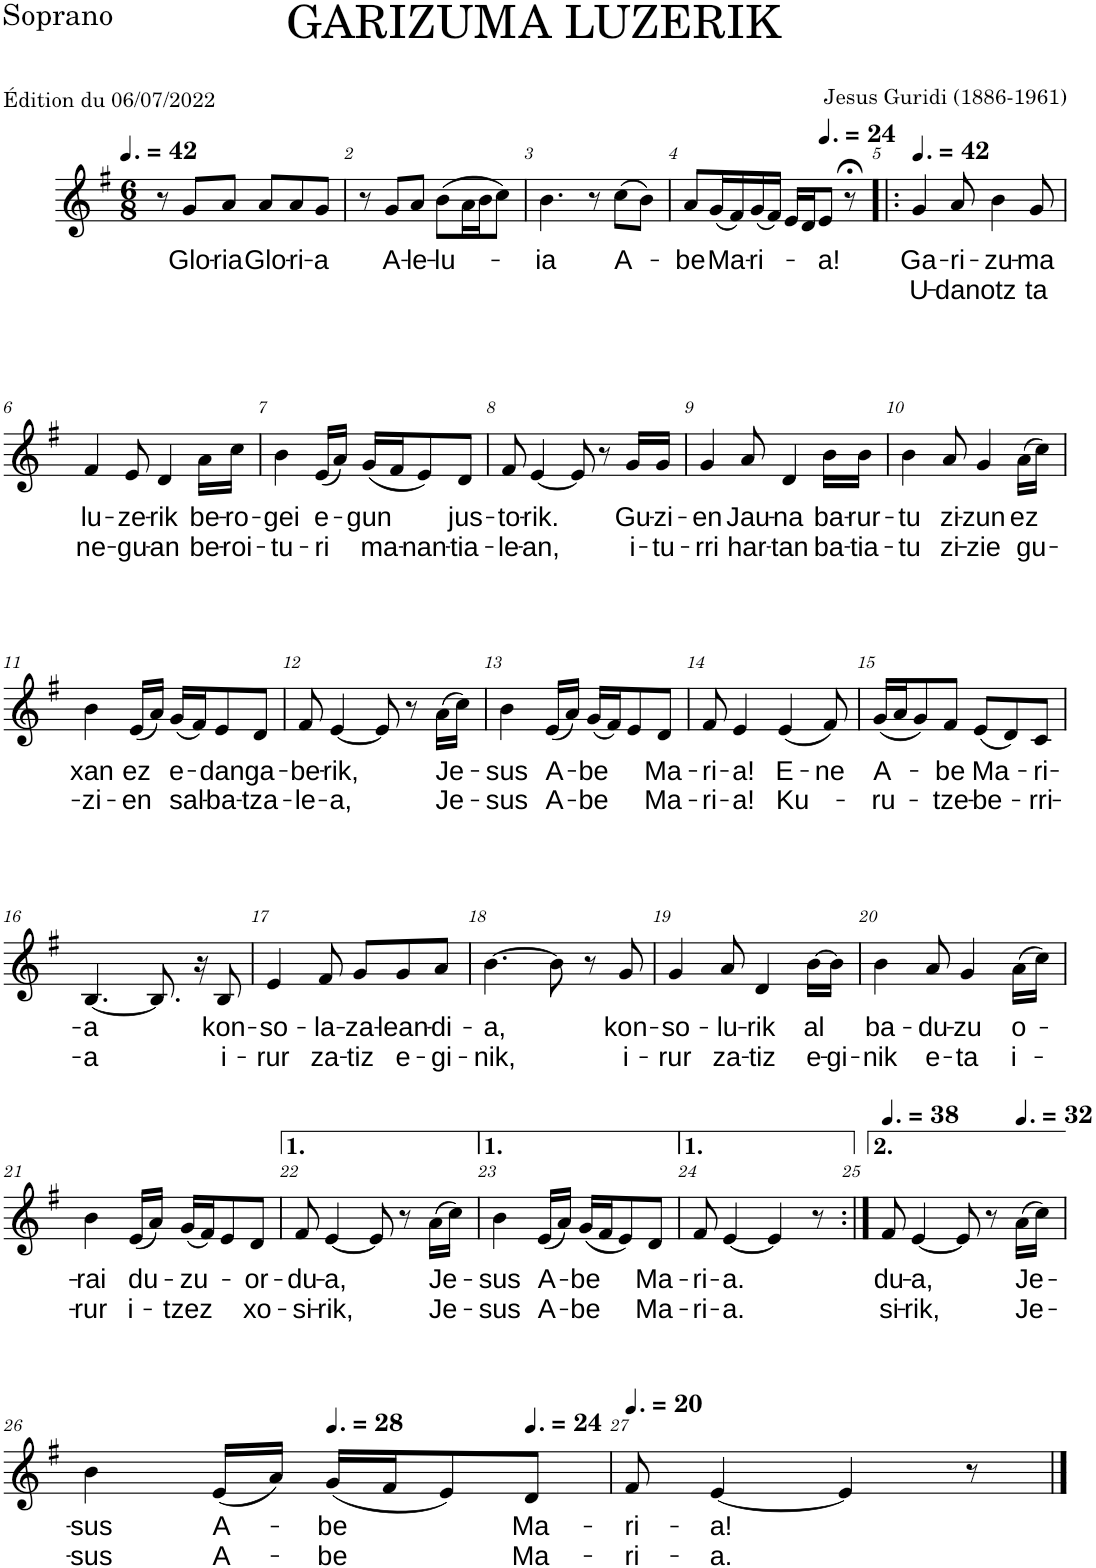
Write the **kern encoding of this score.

**kern	**text	**text
*part1	*part1	*part1
*staff1	*staff1	*staff1
*I"Soprano	*	*
*I'S.	*	*
*clefG2	*	*
*k[f#]	*	*
*M6/8	*	*
*MM63	*	*
=1	=1	=1
8r	.	.
!	!LO:LY:b	!
8g/L	Glo-	.
!	!LO:LY:b	!
8a/J	-ria	.
!	!LO:LY:b	!
8a/L	Glo-	.
!	!LO:LY:b	!
8a/	-ri-	.
!	!LO:LY:b	!
8g/J	-a	.
=2	=2	=2
8r	.	.
!	!LO:LY:b	!
8g/L	A-	.
!	!LO:LY:b	!
8a/J	-le-	.
!	!LO:LY:b	!
(8b\L	-lu-	.
16a\L	.	.
16b\J	.	.
8cc\J)	.	.
=3	=3	=3
!	!LO:LY:b	!
4.b\	-ia	.
8r	.	.
!	!LO:LY:b	!
(8cc\L	A-	.
8b\J)	.	.
=4	=4	=4
!	!LO:LY:b	!
8a/L	-be	.
!	!LO:LY:b	!
(16g/L	Ma-	.
16f#/)	.	.
!	!LO:LY:b	!
(16g/	-ri-	.
16f#/JJ)	.	.
16e/LL	.	.
16d/J	.	.
*MM36	*	*
!	!LO:LY:b	!
8e/J	-a!	.
8r;<	.	.
=5!|:	=5!|:	=5!|:
*MM63	*	*
!	!LO:LY:b	!LO:LY:b
4g/	Ga-	U-
!	!LO:LY:b	!LO:LY:b
8a/	-ri-	-dan
!	!LO:LY:b	!LO:LY:b
4b\	-zu-	otz
!	!LO:LY:b	!LO:LY:b
8g/	-ma	-ta
!!LO:LB:g=z
=6	=6	=6
!	!LO:LY:b	!LO:LY:b
4f#/	lu-	ne-
!	!LO:LY:b	!LO:LY:b
8e/	-ze-	-gu-
!	!LO:LY:b	!LO:LY:b
4d/	-rik	-an
!	!LO:LY:b	!LO:LY:b
16a\LL	be-	be-
!	!LO:LY:b	!LO:LY:b
16cc\JJ	-ro-	-roi-
=7	=7	=7
!	!LO:LY:b	!LO:LY:b
4b\	-gei	-tu-
!	!LO:LY:b	!LO:LY:b
(16e/LL	e-	-ri
16a/JJ)	.	.
!	!LO:LY:b	!LO:LY:b
(16g/LL	-gun	ma-
16f#/J	.	.
!	!	!LO:LY:b
8e/)	.	-nan-
!	!LO:LY:b	!LO:LY:b
8d/J	jus-	-tia-
=8	=8	=8
!	!LO:LY:b	!LO:LY:b
8f#/	-to-	-le-
!	!LO:LY:b	!LO:LY:b
[4e/	-rik.	-an,
8e/]	.	.
8r	.	.
!	!LO:LY:b	!LO:LY:b
16g/LL	Gu-	i-
!	!LO:LY:b	!LO:LY:b
16g/JJ	-zi-	-tu-
=9	=9	=9
!	!LO:LY:b	!LO:LY:b
4g/	-en	-rri
!	!LO:LY:b	!LO:LY:b
8a/	Jau-	har-
!	!LO:LY:b	!LO:LY:b
4d/	-na	-tan
!	!LO:LY:b	!LO:LY:b
16b\LL	ba-	ba-
!	!LO:LY:b	!LO:LY:b
16b\JJ	-rur-	-tia-
=10	=10	=10
!	!LO:LY:b	!LO:LY:b
4b\	-tu	-tu
!	!LO:LY:b	!LO:LY:b
8a/	zi-	zi-
!	!LO:LY:b	!LO:LY:b
4g/	-zun	-zie
!	!LO:LY:b	!LO:LY:b
(16a\LL	ez	gu-
16cc\JJ)	.	.
!!LO:LB:g=z
=11	=11	=11
!	!LO:LY:b	!LO:LY:b
4b\	xan	-zi-
!	!LO:LY:b	!LO:LY:b
(16e/LL	ez	-en
16a/JJ)	.	.
!	!LO:LY:b	!LO:LY:b
(16g/LL	e-	sal-
16f#/J)	.	.
!	!LO:LY:b	!LO:LY:b
8e/	-dan	-ba-
!	!LO:LY:b	!LO:LY:b
8d/J	ga-	-tza-
=12	=12	=12
!	!LO:LY:b	!LO:LY:b
8f#/	-be-	-le-
!	!LO:LY:b	!LO:LY:b
[4e/	-rik,	-a,
8e/]	.	.
8r	.	.
!	!LO:LY:b	!LO:LY:b
(16a\LL	Je-	Je-
16cc\JJ)	.	.
=13	=13	=13
!	!LO:LY:b	!LO:LY:b
4b\	-sus	-sus
!	!LO:LY:b	!LO:LY:b
(16e/LL	A-	A-
16a/JJ)	.	.
!	!LO:LY:b	!LO:LY:b
(16g/LL	-be	-be
16f#/J)	.	.
8e/	.	.
!	!LO:LY:b	!LO:LY:b
8d/J	Ma-	Ma-
=14	=14	=14
!	!LO:LY:b	!LO:LY:b
8f#/	-ri-	-ri-
!	!LO:LY:b	!LO:LY:b
4e/	-a!	-a!
!	!LO:LY:b	!LO:LY:b
(4e/	E-	Ku-
!	!LO:LY:b	!
8f#/)	-ne	.
=15	=15	=15
!	!LO:LY:b	!LO:LY:b
(16g/LL	A-	-ru-
16a/J	.	.
8g/)	.	.
!	!LO:LY:b	!LO:LY:b
8f#/J	-be	-tze-
!	!LO:LY:b	!LO:LY:b
(8e/L	Ma-	-be-
8d/)	.	.
!	!LO:LY:b	!LO:LY:b
8c/J	-ri-	-rri-
!!LO:LB:g=z
=16	=16	=16
!	!LO:LY:b	!LO:LY:b
[4.B/	-a	-a
8.B/]	.	.
16r	.	.
!	!LO:LY:b	!LO:LY:b
8B/	kon-	i-
=17	=17	=17
!	!LO:LY:b	!LO:LY:b
4e/	-so-	-rur
!	!LO:LY:b	!LO:LY:b
8f#/	-la-	za-
!	!LO:LY:b	!LO:LY:b
8g/L	-za-	-tiz
!	!LO:LY:b	!LO:LY:b
8g/	-lean-	e-
!	!LO:LY:b	!LO:LY:b
8a/J	-di-	-gi-
=18	=18	=18
!	!LO:LY:b	!LO:LY:b
[4.b\	-a,	-nik,
8b\]	.	.
8r	.	.
!	!LO:LY:b	!LO:LY:b
8g/	kon-	i-
=19	=19	=19
!	!LO:LY:b	!LO:LY:b
4g/	-so-	-rur
!	!LO:LY:b	!LO:LY:b
8a/	-lu-	za-
!	!LO:LY:b	!LO:LY:b
4d/	-rik	-tiz
!	!LO:LY:b	!LO:LY:b
[16b\LL	al	e-
!	!	!LO:LY:b
16b\JJ]	.	-gi-
=20	=20	=20
!	!LO:LY:b	!LO:LY:b
4b\	ba-	-nik
!	!LO:LY:b	!LO:LY:b
8a/	-du-	e-
!	!LO:LY:b	!LO:LY:b
4g/	-zu	-ta
!	!LO:LY:b	!LO:LY:b
(16a\LL	o-	i-
16cc\JJ)	.	.
!!LO:LB:g=z
=21	=21	=21
!	!LO:LY:b	!LO:LY:b
4b\	-rai	-rur
!	!LO:LY:b	!LO:LY:b
(16e/LL	du-	i-
16a/JJ)	.	.
!	!LO:LY:b	!LO:LY:b
(16g/LL	-zu-	-tzez
16f#/J)	.	.
8e/	.	.
!	!LO:LY:b	!LO:LY:b
8d/J	-or-	xo-
=22	=22	=22
!	!LO:LY:b	!LO:LY:b
8f#/	-du-	-si-
!	!LO:LY:b	!LO:LY:b
[4e/	-a,	-rik,
8e/]	.	.
8r	.	.
!	!LO:LY:b	!LO:LY:b
(16a\LL	Je-	Je-
16cc\JJ)	.	.
=23	=23	=23
!	!LO:LY:b	!LO:LY:b
4b\	-sus	-sus
!	!LO:LY:b	!LO:LY:b
(16e/LL	A-	A-
16a/JJ)	.	.
!	!LO:LY:b	!LO:LY:b
(16g/LL	-be	-be
16f#/J	.	.
8e/)	.	.
!	!LO:LY:b	!LO:LY:b
8d/J	Ma-	Ma-
=24	=24	=24
!	!LO:LY:b	!LO:LY:b
8f#/	-ri-	-ri-
!	!LO:LY:b	!LO:LY:b
[4e/	-a.	-a.
4e/]	.	.
8r	.	.
=25:|!	=25:|!	=25:|!
*MM57	*	*
!	!LO:LY:b	!LO:LY:b
8f#/	-du-	si-
!	!LO:LY:b	!LO:LY:b
[4e/	-a,	-rik,
8e/]	.	.
8r	.	.
*MM48	*	*
!	!LO:LY:b	!LO:LY:b
(16a\LL	Je-	Je-
16cc\JJ)	.	.
!!LO:LB:g=z
=26	=26	=26
!	!LO:LY:b	!LO:LY:b
4b\	-sus	-sus
!	!LO:LY:b	!LO:LY:b
(16e/LL	A-	A-
16a/JJ)	.	.
*MM42	*	*
!	!LO:LY:b	!LO:LY:b
(16g/LL	-be	-be
16f#/J	.	.
8e/)	.	.
*MM36	*	*
!	!LO:LY:b	!LO:LY:b
8d/J	-Ma-	Ma-
=27	=27	=27
*MM30	*	*
!	!LO:LY:b	!LO:LY:b
8f#/	-ri-	-ri-
!	!LO:LY:b	!LO:LY:b
[4e/	-a!	-a.
4e/]	.	.
8r	.	.
==	==	==
*-	*-	*-
